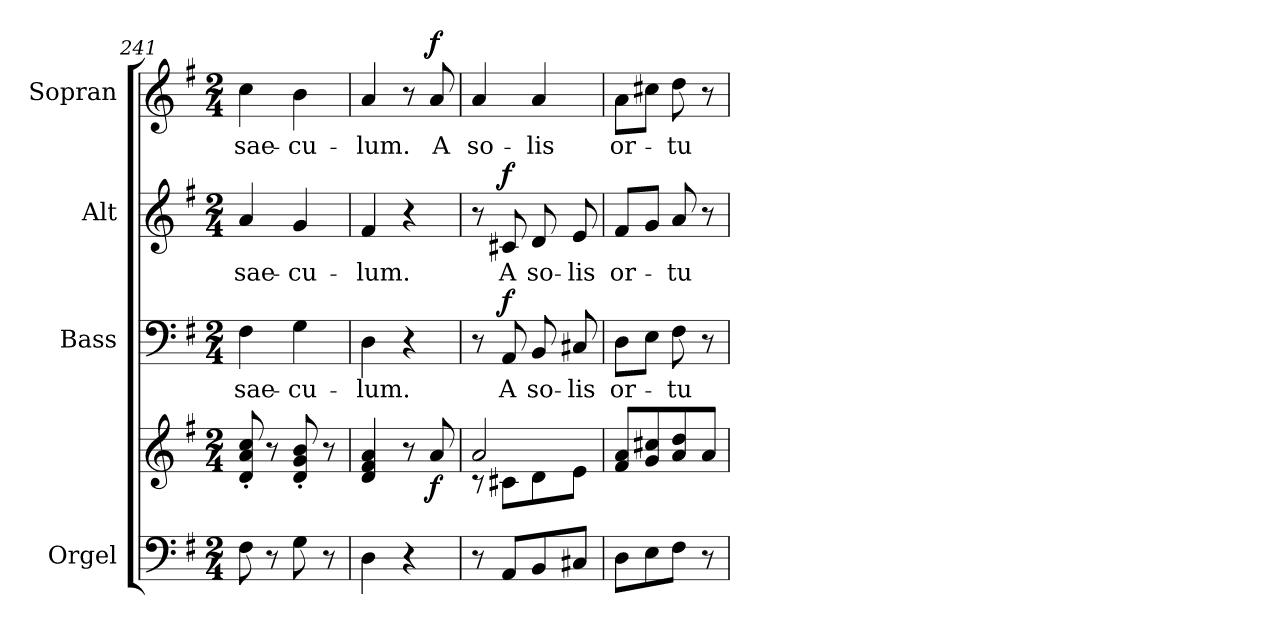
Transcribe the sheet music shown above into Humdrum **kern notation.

**kern	**kern	**dynam	**kern	**text	**dynam	**kern	**text	**dynam	**kern	**text	**dynam
*part4	*part4	*part4	*part3	*part3	*part3	*part2	*part2	*part2	*part1	*part1	*part1
*staff5	*staff4	*staff4/5	*staff3	*staff3	*staff3	*staff2	*staff2	*staff2	*staff1	*staff1	*staff1
*I"Orgel	*	*	*I"Bass	*	*	*I"Alt	*	*	*I"Sopran	*	*
*I'Org.	*	*	*I'B.	*	*	*I'A.	*	*	*I'S.	*	*
!!LO:PB:g=z
*clefF4	*clefG2	*	*clefF4	*	*	*clefG2	*	*	*clefG2	*	*
*k[f#]	*k[f#]	*	*k[f#]	*	*	*k[f#]	*	*	*k[f#]	*	*
*G:	*G:	*	*G:	*	*	*G:	*	*	*G:	*	*
*M2/4	*M2/4	*	*M2/4	*	*	*M2/4	*	*	*M2/4	*	*
=241	=241	=241	=241	=241	=241	=241	=241	=241	=241	=241	=241
!	!	!	!	!LO:LY:b	!	!	!LO:LY:b	!	!	!LO:LY:b	!
8F#\	8d/'< 8a/'< 8cc/'<	.	4F#\	sae-	.	4a/	sae-	.	4cc\	sae-	.
8r	8r	.	.	.	.	.	.	.	.	.	.
!	!	!	!	!LO:LY:b	!	!	!LO:LY:b	!	!	!LO:LY:b	!
8G\	8d/'< 8g/'< 8b/'<	.	4G\	-cu-	.	4g/	-cu-	.	4b\	-cu-	.
8r	8r	.	.	.	.	.	.	.	.	.	.
=242	=242	=242	=242	=242	=242	=242	=242	=242	=242	=242	=242
!	!	!	!	!LO:LY:b	!	!	!LO:LY:b	!	!	!LO:LY:b	!
4D\	4d/ 4f#/ 4a/	.	4D\	-lum.	.	4f#/	-lum.	.	4a/	-lum.	.
4r	8r	.	4r	.	.	4r	.	.	8r	.	.
!	!	!LO:DY:b	!	!	!	!	!	!	!	!LO:LY:b	!LO:DY:a
.	8a/	f	.	.	.	.	.	.	8a/	A	f
=243	=243	=243	=243	=243	=243	=243	=243	=243	=243	=243	=243
*	*^	*	*	*	*	*	*	*	*	*	*
!	!	!	!	!	!	!	!	!	!	!	!LO:LY:b	!
8r	2a/	8rc	.	8r	.	.	8r	.	.	4a/	so-	.
!	!	!	!	!	!LO:LY:b	!LO:DY:a	!	!LO:LY:b	!LO:DY:a	!	!	!
8AA/L	.	8c#X\L	.	8AA/	A	f	8c#X/	A	f	.	.	.
!	!	!	!	!	!LO:LY:b	!	!	!LO:LY:b	!	!	!LO:LY:b	!
8BB/	.	8d\	.	8BB/	so-	.	8d/	so-	.	4a/	-lis	.
!	!	!	!	!	!LO:LY:b	!	!	!LO:LY:b	!	!	!	!
8C#X/J	.	8e\J	.	8C#X/	-lis	.	8e/	-lis	.	.	.	.
=244	=244	=244	=244	=244	=244	=244	=244	=244	=244	=244	=244	=244
!	!	!	!	!	!LO:LY:b	!	!	!LO:LY:b	!	!	!LO:LY:b	!
*	*v	*v	*	*	*	*	*	*	*	*	*	*
8D\L	8f#/ 8a/L	.	8D\L	or-	.	8f#/L	or-	.	8a\L	or-	.
8E\	8g/ 8cc#X/	.	8E\J	.	.	8g/J	.	.	8cc#X\J	.	.
!	!	!	!	!LO:LY:b	!	!	!LO:LY:b	!	!	!LO:LY:b	!
8F#\J	8a/ 8dd/	.	8F#\	-tu	.	8a/	-tu	.	8dd\	-tu	.
8r	8a/J	.	8r	.	.	8r	.	.	8r	.	.
=	=	=	=	=	=	=	=	=	=	=	=
*-	*-	*-	*-	*-	*-	*-	*-	*-	*-	*-	*-
